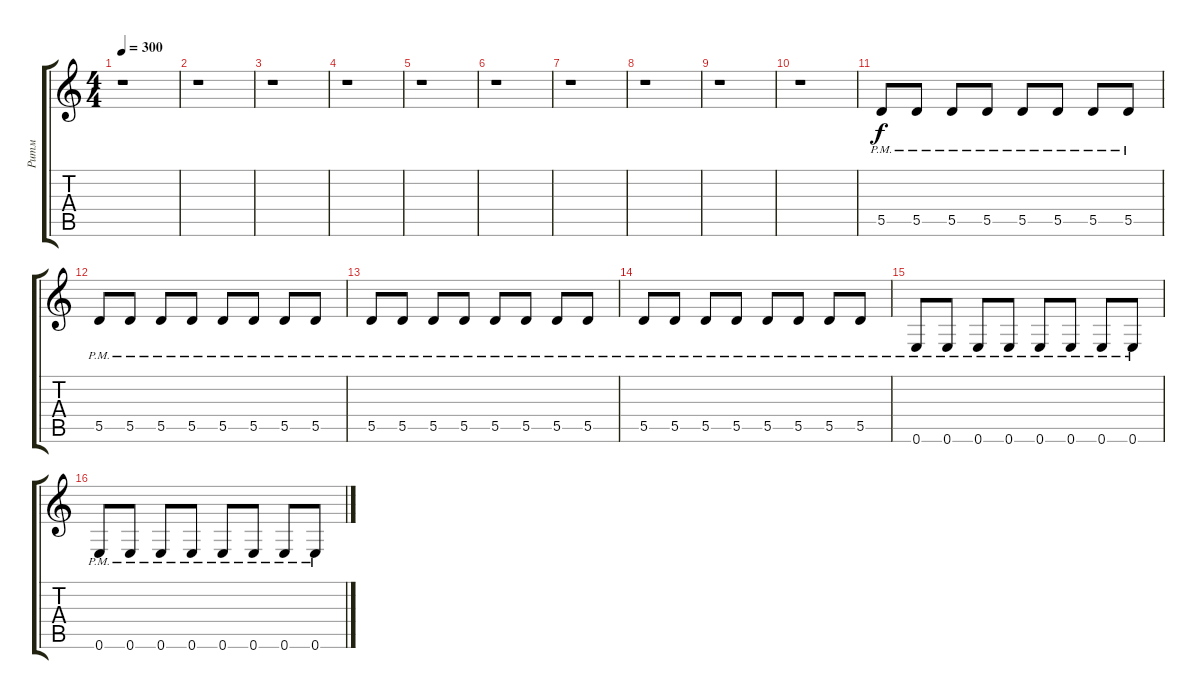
\track ("Ритм" "Ритм") {instrument distortionguitar}
\staff {score tabs}
\tuning (E4 B3 G3 D3 A2 E2) {hide}
\ts (4 4)
\tempo 300
\clef g2
\ks c
r.1{dy f} |
r.1 |
r.1 |
r.1 |
r.1 |
r.1 |
r.1 |
r.1 |
r.1 |
r.1 |
5.5{pm}.8 5.5{pm}.8 5.5{pm}.8 5.5{pm}.8 5.5{pm}.8 5.5{pm}.8 5.5{pm}.8 5.5{pm}.8 |
5.5{pm}.8 5.5{pm}.8 5.5{pm}.8 5.5{pm}.8 5.5{pm}.8 5.5{pm}.8 5.5{pm}.8 5.5{pm}.8 |
5.5{pm}.8 5.5{pm}.8 5.5{pm}.8 5.5{pm}.8 5.5{pm}.8 5.5{pm}.8 5.5{pm}.8 5.5{pm}.8 |
5.5{pm}.8 5.5{pm}.8 5.5{pm}.8 5.5{pm}.8 5.5{pm}.8 5.5{pm}.8 5.5{pm}.8 5.5{pm}.8 |
0.6{pm}.8 0.6{pm}.8 0.6{pm}.8 0.6{pm}.8 0.6{pm}.8 0.6{pm}.8 0.6{pm}.8 0.6{pm}.8 |
0.6{pm}.8 0.6{pm}.8 0.6{pm}.8 0.6{pm}.8 0.6{pm}.8 0.6{pm}.8 0.6{pm}.8 0.6{pm}.8
